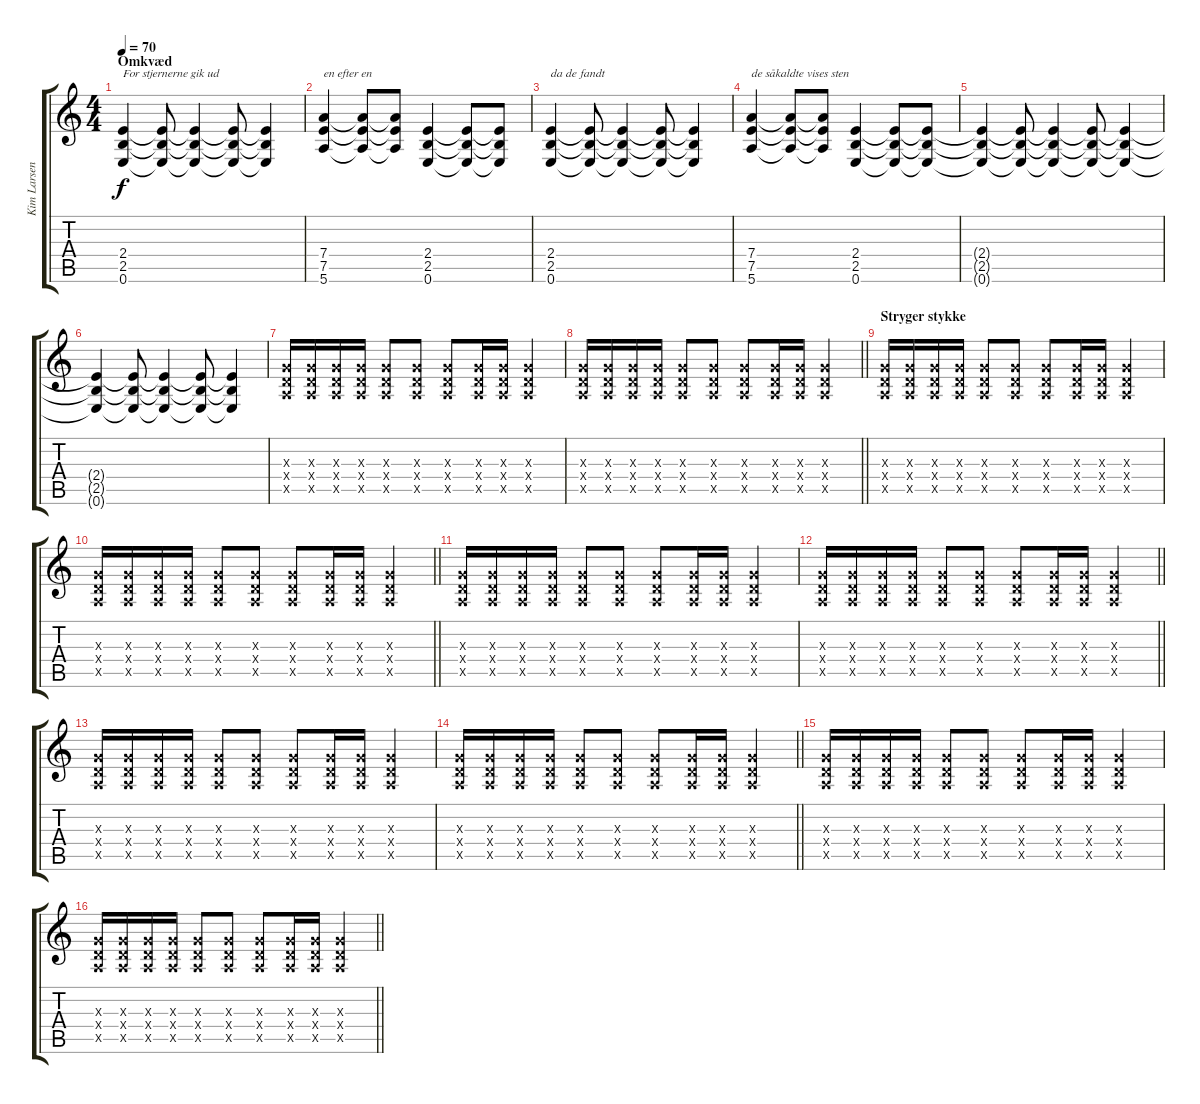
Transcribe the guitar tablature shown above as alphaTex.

\track ("Kim Larsen" "Kim Larsen") {instrument overdrivenguitar}
\staff {score tabs}
\tuning (E4 B3 G3 D3 A2 E2) {hide}
\ts (4 4)
\section ("" "Omkvæd")
\tempo 70
\clef g2
\ks c
(2.4 2.5 0.6).4{txt "For stjernerne gik ud" dy f} (2.4{t} 2.5{t} 0.6{t}).8 (2.4{t} 2.5{t} 0.6{t}).4 (2.4{t} 2.5{t} 0.6{t}).8 (2.4{t} 2.5{t} 0.6{t}).4 |
(7.4 7.5 5.6).4{txt "en efter en"} (7.4{t} 7.5{t} 5.6{t}).8 (7.4{t} 7.5{t} 5.6{t}).8 (2.4 2.5 0.6).4 (2.4{t} 2.5{t} 0.6{t}).8 (2.4{t} 2.5{t} 0.6{t}).8 |
(2.4 2.5 0.6).4{txt "da de fandt"} (2.4{t} 2.5{t} 0.6{t}).8 (2.4{t} 2.5{t} 0.6{t}).4 (2.4{t} 2.5{t} 0.6{t}).8 (2.4{t} 2.5{t} 0.6{t}).4 |
(7.4 7.5 5.6).4{txt "de såkaldte vises sten"} (7.4{t} 7.5{t} 5.6{t}).8 (7.4{t} 7.5{t} 5.6{t}).8 (2.4 2.5 0.6).4 (2.4{t} 2.5{t} 0.6{t}).8 (2.4{t} 2.5{t} 0.6{t}).8 |
(2.4{t} 2.5{t} 0.6{t}).4 (2.4{t} 2.5{t} 0.6{t}).8 (2.4{t} 2.5{t} 0.6{t}).4 (2.4{t} 2.5{t} 0.6{t}).8 (2.4{t} 2.5{t} 0.6{t}).4 |
(2.4{t} 2.5{t} 0.6{t}).4 (2.4{t} 2.5{t} 0.6{t}).8 (2.4{t} 2.5{t} 0.6{t}).4 (2.4{t} 2.5{t} 0.6{t}).8 (2.4{t} 2.5{t} 0.6{t}).4 |
(0.3{x} 0.4{x} 0.5{x}).16 (0.3{x} 0.4{x} 0.5{x}).16 (0.3{x} 0.4{x} 0.5{x}).16 (0.3{x} 0.4{x} 0.5{x}).16 (0.3{x} 0.4{x} 0.5{x}).8 (0.3{x} 0.4{x} 0.5{x}).8 (0.3{x} 0.4{x} 0.5{x}).8 (0.3{x} 0.4{x} 0.5{x}).16 (0.3{x} 0.4{x} 0.5{x}).16 (0.3{x} 0.4{x} 0.5{x}).4 |
\barLineRight lightlight
(0.3{x} 0.4{x} 0.5{x}).16 (0.3{x} 0.4{x} 0.5{x}).16 (0.3{x} 0.4{x} 0.5{x}).16 (0.3{x} 0.4{x} 0.5{x}).16 (0.3{x} 0.4{x} 0.5{x}).8 (0.3{x} 0.4{x} 0.5{x}).8 (0.3{x} 0.4{x} 0.5{x}).8 (0.3{x} 0.4{x} 0.5{x}).16 (0.3{x} 0.4{x} 0.5{x}).16 (0.3{x} 0.4{x} 0.5{x}).4 |
\section ("" "Stryger stykke")
(0.3{x} 0.4{x} 0.5{x}).16 (0.3{x} 0.4{x} 0.5{x}).16 (0.3{x} 0.4{x} 0.5{x}).16 (0.3{x} 0.4{x} 0.5{x}).16 (0.3{x} 0.4{x} 0.5{x}).8 (0.3{x} 0.4{x} 0.5{x}).8 (0.3{x} 0.4{x} 0.5{x}).8 (0.3{x} 0.4{x} 0.5{x}).16 (0.3{x} 0.4{x} 0.5{x}).16 (0.3{x} 0.4{x} 0.5{x}).4 |
\barLineRight lightlight
(0.3{x} 0.4{x} 0.5{x}).16 (0.3{x} 0.4{x} 0.5{x}).16 (0.3{x} 0.4{x} 0.5{x}).16 (0.3{x} 0.4{x} 0.5{x}).16 (0.3{x} 0.4{x} 0.5{x}).8 (0.3{x} 0.4{x} 0.5{x}).8 (0.3{x} 0.4{x} 0.5{x}).8 (0.3{x} 0.4{x} 0.5{x}).16 (0.3{x} 0.4{x} 0.5{x}).16 (0.3{x} 0.4{x} 0.5{x}).4 |
(0.3{x} 0.4{x} 0.5{x}).16 (0.3{x} 0.4{x} 0.5{x}).16 (0.3{x} 0.4{x} 0.5{x}).16 (0.3{x} 0.4{x} 0.5{x}).16 (0.3{x} 0.4{x} 0.5{x}).8 (0.3{x} 0.4{x} 0.5{x}).8 (0.3{x} 0.4{x} 0.5{x}).8 (0.3{x} 0.4{x} 0.5{x}).16 (0.3{x} 0.4{x} 0.5{x}).16 (0.3{x} 0.4{x} 0.5{x}).4 |
\barLineRight lightlight
(0.3{x} 0.4{x} 0.5{x}).16 (0.3{x} 0.4{x} 0.5{x}).16 (0.3{x} 0.4{x} 0.5{x}).16 (0.3{x} 0.4{x} 0.5{x}).16 (0.3{x} 0.4{x} 0.5{x}).8 (0.3{x} 0.4{x} 0.5{x}).8 (0.3{x} 0.4{x} 0.5{x}).8 (0.3{x} 0.4{x} 0.5{x}).16 (0.3{x} 0.4{x} 0.5{x}).16 (0.3{x} 0.4{x} 0.5{x}).4 |
(0.3{x} 0.4{x} 0.5{x}).16 (0.3{x} 0.4{x} 0.5{x}).16 (0.3{x} 0.4{x} 0.5{x}).16 (0.3{x} 0.4{x} 0.5{x}).16 (0.3{x} 0.4{x} 0.5{x}).8 (0.3{x} 0.4{x} 0.5{x}).8 (0.3{x} 0.4{x} 0.5{x}).8 (0.3{x} 0.4{x} 0.5{x}).16 (0.3{x} 0.4{x} 0.5{x}).16 (0.3{x} 0.4{x} 0.5{x}).4 |
\barLineRight lightlight
(0.3{x} 0.4{x} 0.5{x}).16 (0.3{x} 0.4{x} 0.5{x}).16 (0.3{x} 0.4{x} 0.5{x}).16 (0.3{x} 0.4{x} 0.5{x}).16 (0.3{x} 0.4{x} 0.5{x}).8 (0.3{x} 0.4{x} 0.5{x}).8 (0.3{x} 0.4{x} 0.5{x}).8 (0.3{x} 0.4{x} 0.5{x}).16 (0.3{x} 0.4{x} 0.5{x}).16 (0.3{x} 0.4{x} 0.5{x}).4 |
(0.3{x} 0.4{x} 0.5{x}).16 (0.3{x} 0.4{x} 0.5{x}).16 (0.3{x} 0.4{x} 0.5{x}).16 (0.3{x} 0.4{x} 0.5{x}).16 (0.3{x} 0.4{x} 0.5{x}).8 (0.3{x} 0.4{x} 0.5{x}).8 (0.3{x} 0.4{x} 0.5{x}).8 (0.3{x} 0.4{x} 0.5{x}).16 (0.3{x} 0.4{x} 0.5{x}).16 (0.3{x} 0.4{x} 0.5{x}).4 |
\barLineRight lightlight
(0.3{x} 0.4{x} 0.5{x}).16 (0.3{x} 0.4{x} 0.5{x}).16 (0.3{x} 0.4{x} 0.5{x}).16 (0.3{x} 0.4{x} 0.5{x}).16 (0.3{x} 0.4{x} 0.5{x}).8 (0.3{x} 0.4{x} 0.5{x}).8 (0.3{x} 0.4{x} 0.5{x}).8 (0.3{x} 0.4{x} 0.5{x}).16 (0.3{x} 0.4{x} 0.5{x}).16 (0.3{x} 0.4{x} 0.5{x}).4
